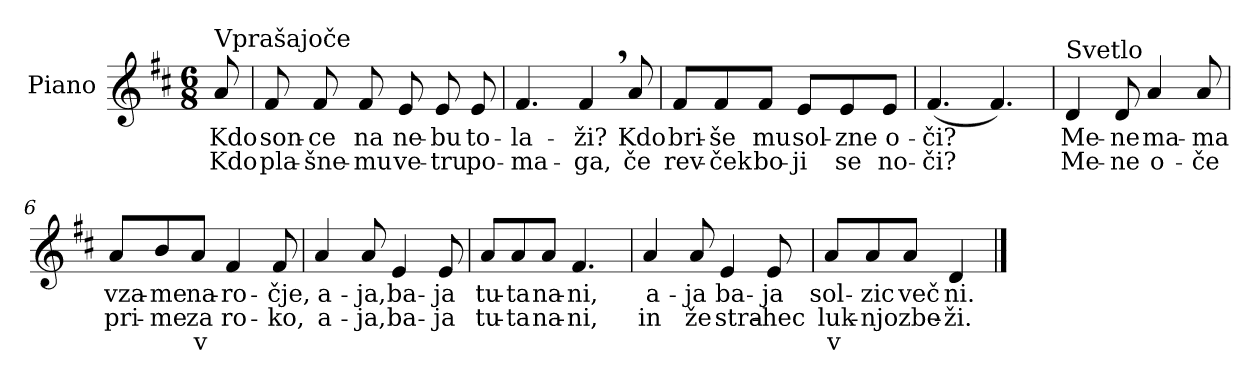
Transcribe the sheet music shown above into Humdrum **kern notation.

**kern	**text	**text	**text
*part1	*part1	*part1	*part1
*staff1	*staff1	*staff1	*staff1
*I"Piano	*	*	*
*I'Pno.	*	*	*
*clefG2	*	*	*
*k[f#c#]	*	*	*
*M6/8	*	*	*
=	=	=	=
!LO:TX:t=Vprašajoče	!	!	!
!	!LO:LY:b	!LO:LY:b	!
8a/	Kdo	Kdo	.
=1	=1	=1	=1
!	!LO:LY:b	!LO:LY:b	!
8f#/	son-	pla-	.
!	!LO:LY:b	!LO:LY:b	!
8f#/	-ce	-šne-	.
!	!LO:LY:b	!LO:LY:b	!
8f#/	na	-mu	.
!	!LO:LY:b	!LO:LY:b	!
8e/	ne-	ve-	.
!	!LO:LY:b	!LO:LY:b	!
8e/	-bu	-tru	.
!	!LO:LY:b	!LO:LY:b	!
8e/	to-	po-	.
=2	=2	=2	=2
!	!LO:LY:b	!LO:LY:b	!
4.f#/	-la-	-ma-	.
!	!LO:LY:b	!LO:LY:b	!
4f#,/	-ži?	-ga,	.
!	!LO:LY:b	!LO:LY:b	!
8a/	Kdo	če	.
=3	=3	=3	=3
!	!LO:LY:b	!LO:LY:b	!
8f#/L	bri-	rev-	.
!	!LO:LY:b	!LO:LY:b	!
8f#/	-še	-ček	.
!	!LO:LY:b	!LO:LY:b	!
8f#/J	mu	bo-	.
!	!LO:LY:b	!LO:LY:b	!
8e/L	sol-	-ji	.
!	!LO:LY:b	!LO:LY:b	!
8e/	-zne	se	.
!	!LO:LY:b	!LO:LY:b	!
8e/J	o-	no-	.
=4	=4	=4	=4
!	!LO:LY:b	!LO:LY:b	!
(<4.f#/	-či?	-či?	.
4.f#/)	.	.	.
!!LO:LB:g=z
=5	=5	=5	=5
!LO:TX:t=Svetlo	!	!	!
!	!LO:LY:b	!LO:LY:b	!
4d/	Me-	Me-	.
!	!LO:LY:b	!LO:LY:b	!
8d/	-ne	-ne	.
!	!LO:LY:b	!LO:LY:b	!
4a/	ma-	o-	.
!	!LO:LY:b	!LO:LY:b	!
8a/	-ma	-če	.
=6	=6	=6	=6
!	!LO:LY:b	!LO:LY:b	!
8a/L	vza-	pri-	.
!	!LO:LY:b	!LO:LY:b	!
8b/	-me	-me	.
!	!LO:LY:b	!LO:LY:b	!LO:LY:b
8a/J	na-	za	v
!	!LO:LY:b	!LO:LY:b	!
4f#/	-ro-	ro-	.
!	!LO:LY:b	!LO:LY:b	!
8f#/	-čje,	-ko,	.
=7	=7	=7	=7
!	!LO:LY:b	!LO:LY:b	!
4a/	a-	a-	.
!	!LO:LY:b	!LO:LY:b	!
8a/	-ja,	-ja,	.
!	!LO:LY:b	!LO:LY:b	!
4e/	ba-	ba-	.
!	!LO:LY:b	!LO:LY:b	!
8e/	-ja	-ja	.
=8	=8	=8	=8
!	!LO:LY:b	!LO:LY:b	!
8a/L	tu-	tu-	.
!	!LO:LY:b	!LO:LY:b	!
8a/	-ta	-ta	.
!	!LO:LY:b	!LO:LY:b	!
8a/J	na-	na-	.
!	!LO:LY:b	!LO:LY:b	!
4.f#/	-ni,	-ni,	.
=9	=9	=9	=9
!	!LO:LY:b	!LO:LY:b	!
4a/	a-	in	.
!	!LO:LY:b	!LO:LY:b	!
8a/	-ja	že	.
!	!LO:LY:b	!LO:LY:b	!
4e/	ba-	stra-	.
!	!LO:LY:b	!LO:LY:b	!
8e/	-ja	-hec	.
!!LO:LB:g=z
=10	=10	=10	=10
!	!LO:LY:b	!LO:LY:b	!LO:LY:b
8a/L	sol-	luk-	v
!	!LO:LY:b	!LO:LY:b	!
8a/	-zic	-njo	.
!	!LO:LY:b	!LO:LY:b	!
8a/J	več	zbe-	.
!	!LO:LY:b	!LO:LY:b	!
4d/	ni.	-ži.	.
==	==	==	==
*-	*-	*-	*-
